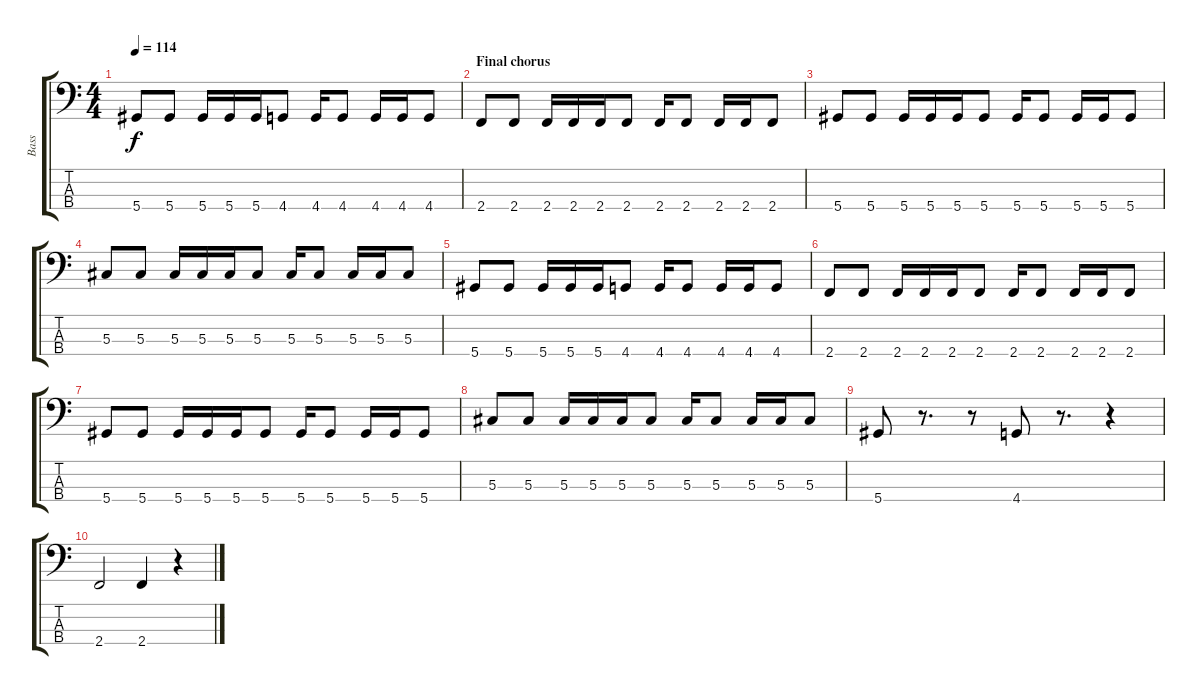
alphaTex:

\track ("Bass" "Bass") {instrument electricbasspick}
\staff {score tabs}
\tuning (Gb2 Db2 Ab1 Eb1) {hide}
\ts (4 4)
\tempo 114
\clef f4
\ks c
5.4.8{dy f} 5.4.8 5.4.16 5.4.16 5.4.16 4.4.8 4.4.16 4.4.8 4.4.16 4.4.16 4.4.8 |
\section ("" "Final chorus")
2.4.8 2.4.8 2.4.16 2.4.16 2.4.16 2.4.8 2.4.16 2.4.8 2.4.16 2.4.16 2.4.8 |
5.4.8 5.4.8 5.4.16 5.4.16 5.4.16 5.4.8 5.4.16 5.4.8 5.4.16 5.4.16 5.4.8 |
5.3.8 5.3.8 5.3.16 5.3.16 5.3.16 5.3.8 5.3.16 5.3.8 5.3.16 5.3.16 5.3.8 |
5.4.8 5.4.8 5.4.16 5.4.16 5.4.16 4.4.8 4.4.16 4.4.8 4.4.16 4.4.16 4.4.8 |
2.4.8 2.4.8 2.4.16 2.4.16 2.4.16 2.4.8 2.4.16 2.4.8 2.4.16 2.4.16 2.4.8 |
5.4.8 5.4.8 5.4.16 5.4.16 5.4.16 5.4.8 5.4.16 5.4.8 5.4.16 5.4.16 5.4.8 |
5.3.8 5.3.8 5.3.16 5.3.16 5.3.16 5.3.8 5.3.16 5.3.8 5.3.16 5.3.16 5.3.8 |
5.4.8 r.8{d} r.8 4.4.8 r.8{d} r.4 |
2.4.2 2.4.4 r.4
